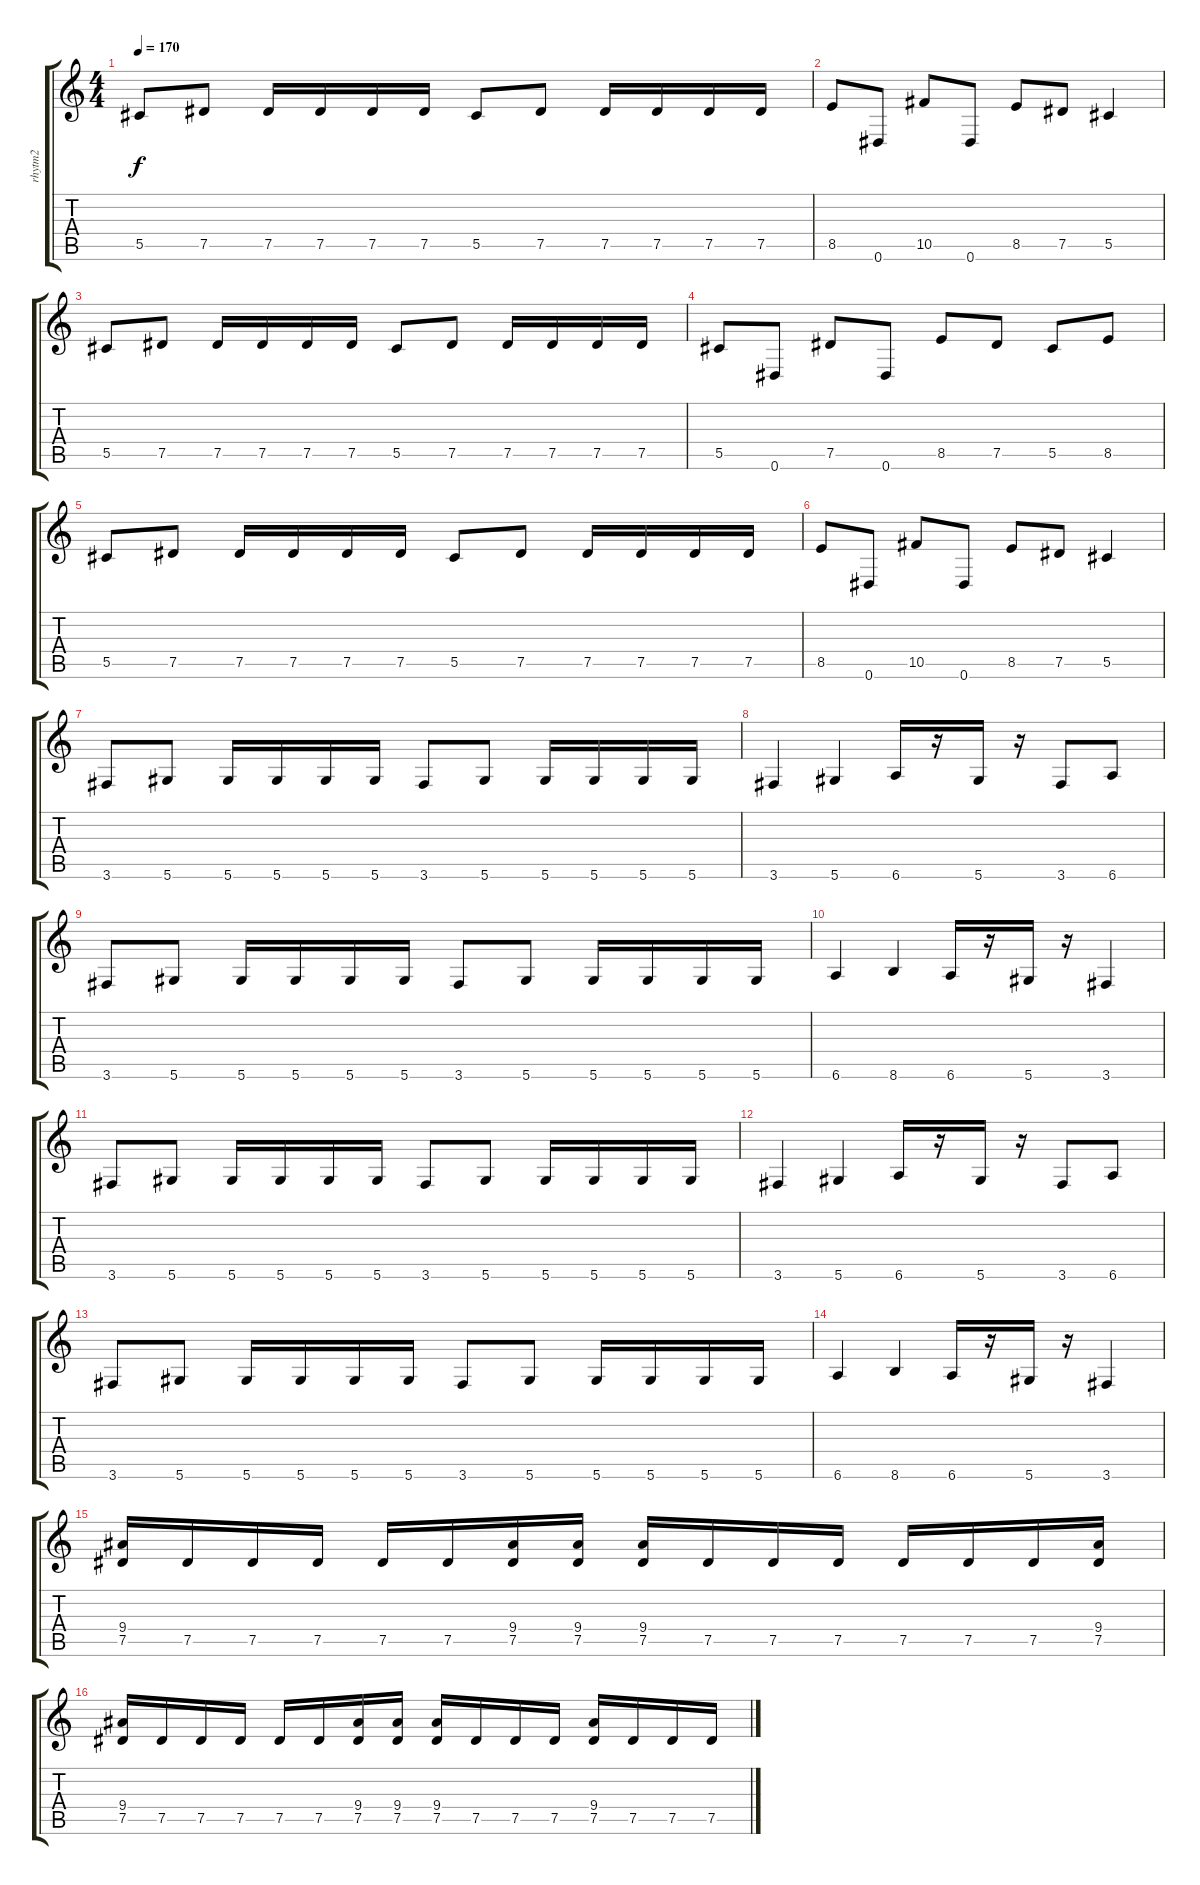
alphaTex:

\track ("rhytm2" "rhytm2") {instrument distortionguitar}
\staff {score tabs}
\tuning (Eb4 Bb3 Gb3 Db3 Ab2 Eb2) {hide}
\ts (4 4)
\tempo 170
\clef g2
\ks c
5.5.8{dy f} 7.5.8 7.5.16 7.5.16 7.5.16 7.5.16 5.5.8 7.5.8 7.5.16 7.5.16 7.5.16 7.5.16 |
8.5.8 0.6.8 10.5.8 0.6.8 8.5.8 7.5.8 5.5.4 |
5.5.8 7.5.8 7.5.16 7.5.16 7.5.16 7.5.16 5.5.8 7.5.8 7.5.16 7.5.16 7.5.16 7.5.16 |
5.5.8 0.6.8 7.5.8 0.6.8 8.5.8 7.5.8 5.5.8 8.5.8 |
5.5.8 7.5.8 7.5.16 7.5.16 7.5.16 7.5.16 5.5.8 7.5.8 7.5.16 7.5.16 7.5.16 7.5.16 |
8.5.8 0.6.8 10.5.8 0.6.8 8.5.8 7.5.8 5.5.4 |
3.6.8 5.6.8 5.6.16 5.6.16 5.6.16 5.6.16 3.6.8 5.6.8 5.6.16 5.6.16 5.6.16 5.6.16 |
3.6.4 5.6.4 6.6.16 r.16 5.6.16 r.16 3.6.8 6.6.8 |
3.6.8 5.6.8 5.6.16 5.6.16 5.6.16 5.6.16 3.6.8 5.6.8 5.6.16 5.6.16 5.6.16 5.6.16 |
6.6.4 8.6.4 6.6.16 r.16 5.6.16 r.16 3.6.4 |
3.6.8 5.6.8 5.6.16 5.6.16 5.6.16 5.6.16 3.6.8 5.6.8 5.6.16 5.6.16 5.6.16 5.6.16 |
3.6.4 5.6.4 6.6.16 r.16 5.6.16 r.16 3.6.8 6.6.8 |
3.6.8 5.6.8 5.6.16 5.6.16 5.6.16 5.6.16 3.6.8 5.6.8 5.6.16 5.6.16 5.6.16 5.6.16 |
6.6.4 8.6.4 6.6.16 r.16 5.6.16 r.16 3.6.4 |
(9.4 7.5).16 7.5.16 7.5.16 7.5.16 7.5.16 7.5.16 (9.4 7.5).16 (9.4 7.5).16 (9.4 7.5).16 7.5.16 7.5.16 7.5.16 7.5.16 7.5.16 7.5.16 (9.4 7.5).16 |
(9.4 7.5).16 7.5.16 7.5.16 7.5.16 7.5.16 7.5.16 (9.4 7.5).16 (9.4 7.5).16 (9.4 7.5).16 7.5.16 7.5.16 7.5.16 (9.4 7.5).16 7.5.16 7.5.16 7.5.16
